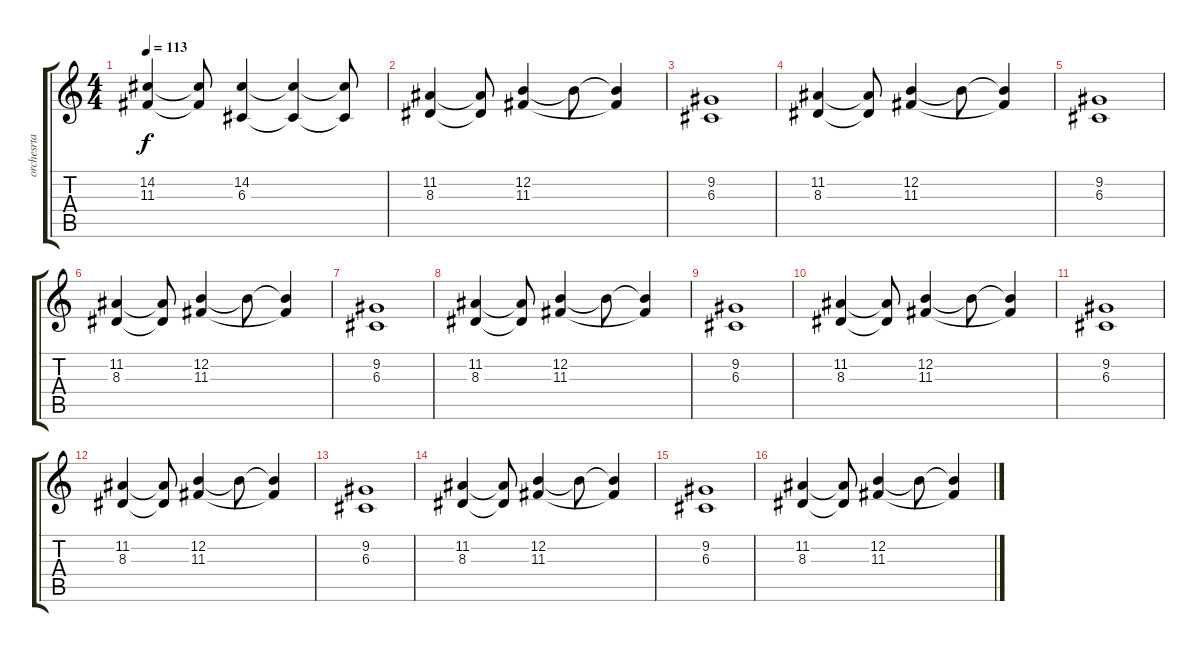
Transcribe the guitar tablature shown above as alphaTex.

\track ("orchesrta" "orchesrta") {instrument choiraahs}
\staff {score tabs}
\tuning (E4 B3 G3 D3 A2 E2) {hide}
\ts (4 4)
\tempo 113
\clef g2
\ks c
(14.2 11.3).4{dy f} (14.2{t} 11.3{t}).8 (14.2 6.3).4 (14.2{t} 6.3{t}).4 (14.2{t} 6.3{t}).8 |
(11.2 8.3).4 (11.2{t} 8.3{t}).8 (12.2 11.3).4 12.2{t}.8 (12.2{t} 11.3{t}).4 |
(9.2 6.3).1 |
(11.2 8.3).4 (11.2{t} 8.3{t}).8 (12.2 11.3).4 12.2{t}.8 (12.2{t} 11.3{t}).4 |
(9.2 6.3).1 |
(11.2 8.3).4 (11.2{t} 8.3{t}).8 (12.2 11.3).4 12.2{t}.8 (12.2{t} 11.3{t}).4 |
(9.2 6.3).1 |
(11.2 8.3).4 (11.2{t} 8.3{t}).8 (12.2 11.3).4 12.2{t}.8 (12.2{t} 11.3{t}).4 |
(9.2 6.3).1 |
(11.2 8.3).4 (11.2{t} 8.3{t}).8 (12.2 11.3).4 12.2{t}.8 (12.2{t} 11.3{t}).4 |
(9.2 6.3).1 |
(11.2 8.3).4 (11.2{t} 8.3{t}).8 (12.2 11.3).4 12.2{t}.8 (12.2{t} 11.3{t}).4 |
(9.2 6.3).1 |
(11.2 8.3).4 (11.2{t} 8.3{t}).8 (12.2 11.3).4 12.2{t}.8 (12.2{t} 11.3{t}).4 |
(9.2 6.3).1 |
(11.2 8.3).4 (11.2{t} 8.3{t}).8 (12.2 11.3).4 12.2{t}.8 (12.2{t} 11.3{t}).4
